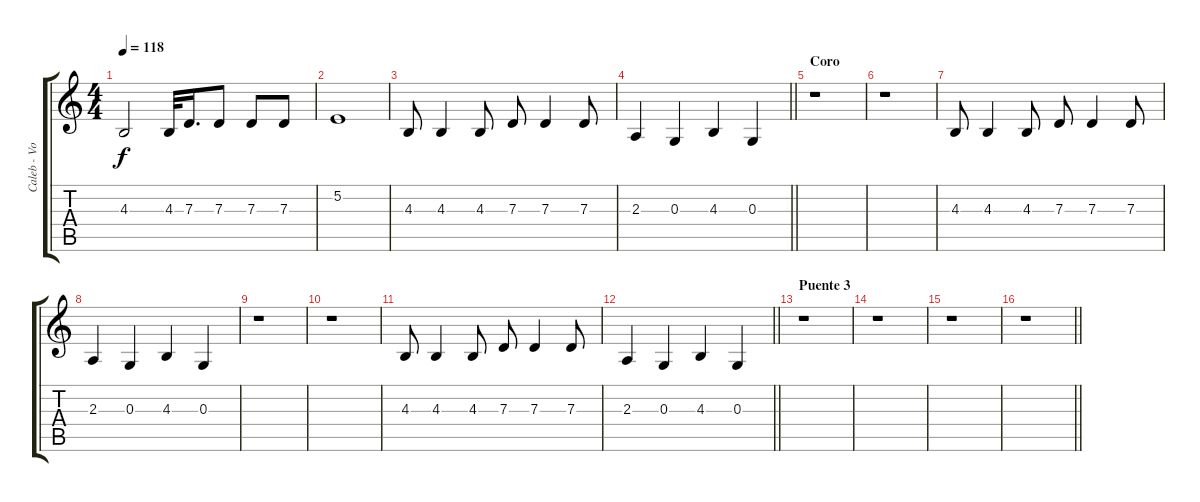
\track ("Caleb - Vocal" "Caleb - Vo") {instrument baritonesax}
\staff {score tabs}
\tuning (E4 B3 G3 D3 A2 E2) {hide}
\ts (4 4)
\tempo 118
\clef g2
\ks c
4.3.2{dy f} 4.3.32 7.3.16{d} 7.3.8 7.3.8 7.3.8 |
5.2.1 |
4.3.8 4.3.4 4.3.8 7.3.8 7.3.4 7.3.8 |
\barLineRight lightlight
2.3.4 0.3.4 4.3.4 0.3.4 |
\section ("" "Coro")
r.1 |
r.1 |
4.3.8 4.3.4 4.3.8 7.3.8 7.3.4 7.3.8 |
2.3.4 0.3.4 4.3.4 0.3.4 |
r.1 |
r.1 |
4.3.8 4.3.4 4.3.8 7.3.8 7.3.4 7.3.8 |
\barLineRight lightlight
2.3.4 0.3.4 4.3.4 0.3.4 |
\section ("" "Puente 3")
r.1 |
r.1 |
r.1 |
\barLineRight lightlight
r.1
